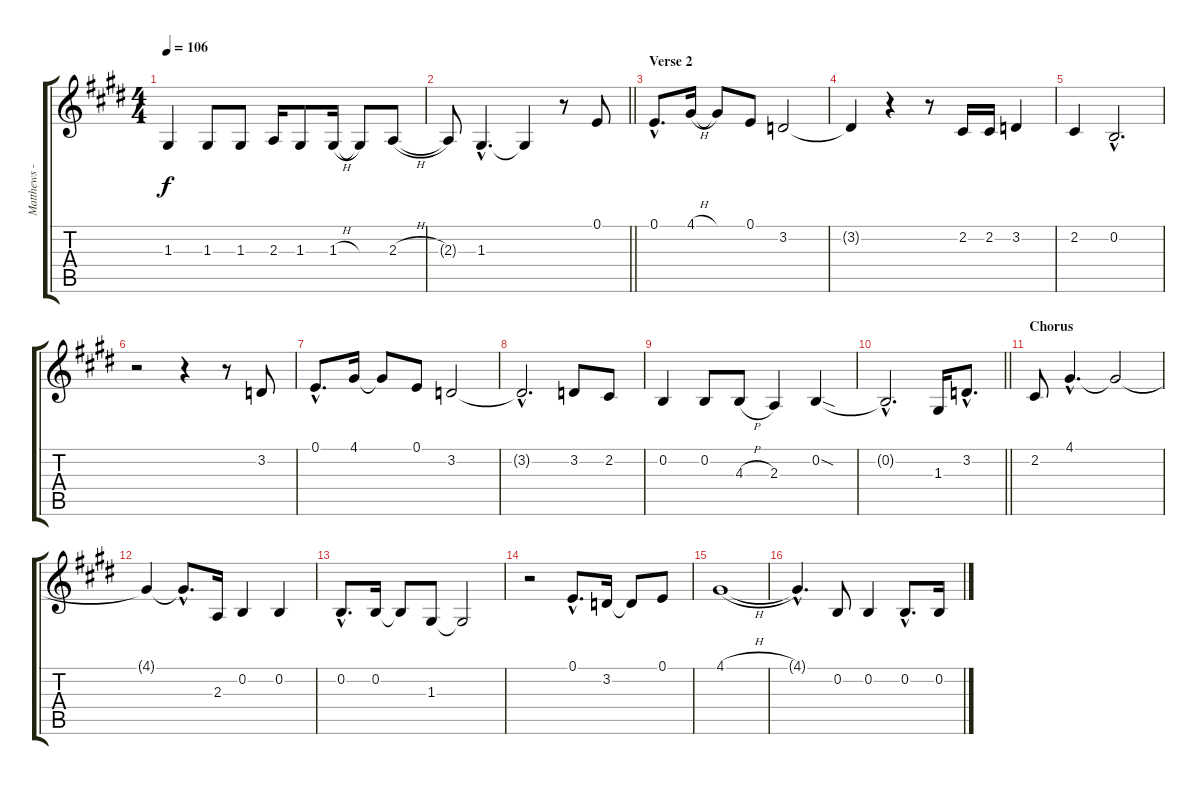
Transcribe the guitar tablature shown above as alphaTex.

\track ("Matthews - Vocals" "Matthews -") {instrument flute}
\staff {score tabs}
\tuning (E4 B3 G3 D3 A2 E2) {hide}
\ts (4 4)
\tempo 106
\clef g2
\ks e
1.3.4{dy f} 1.3.8 1.3.8 2.3.16 1.3.8 1.3{h}.16 1.3{t}.8 2.3{h}.8 |
\barLineRight lightlight
2.3{t}.8 1.3{hac}.4{d} 1.3{t}.4 r.8 0.1.8 |
\section ("" "Verse 2")
0.1{hac}.8{d} 4.1{h}.16 4.1{t}.8 0.1.8 3.2.2 |
3.2{t}.4 r.4 r.8 2.2.16 2.2.16 3.2.4 |
2.2.4 0.2{hac}.2{d} |
r.2 r.4 r.8 3.2.8 |
0.1{hac}.8{d} 4.1.16 4.1{t}.8 0.1.8 3.2.2 |
3.2{hac t}.2{d} 3.2.8 2.2.8 |
0.2.4 0.2.8 4.3{h}.8 2.3.4 0.2{sod}.4 |
\barLineRight lightlight
0.2{hac t}.2{d} 1.3.16 3.2{hac}.8{d} |
\section ("" "Chorus")
2.2.8 4.1{hac}.4{d} 4.1{t}.2 |
4.1{t}.4 4.1{hac t}.8{d} 2.3.16 0.2.4 0.2.4 |
0.2{hac}.8{d} 0.2.16 0.2{t}.8 1.3.8 1.3{t}.2 |
r.2 0.1{hac}.8{d} 3.2.16 3.2{t}.8 0.1.8 |
4.1{h}.1 |
4.1{hac t}.4{d} 0.2.8 0.2.4 0.2{hac}.8{d} 0.2.16
